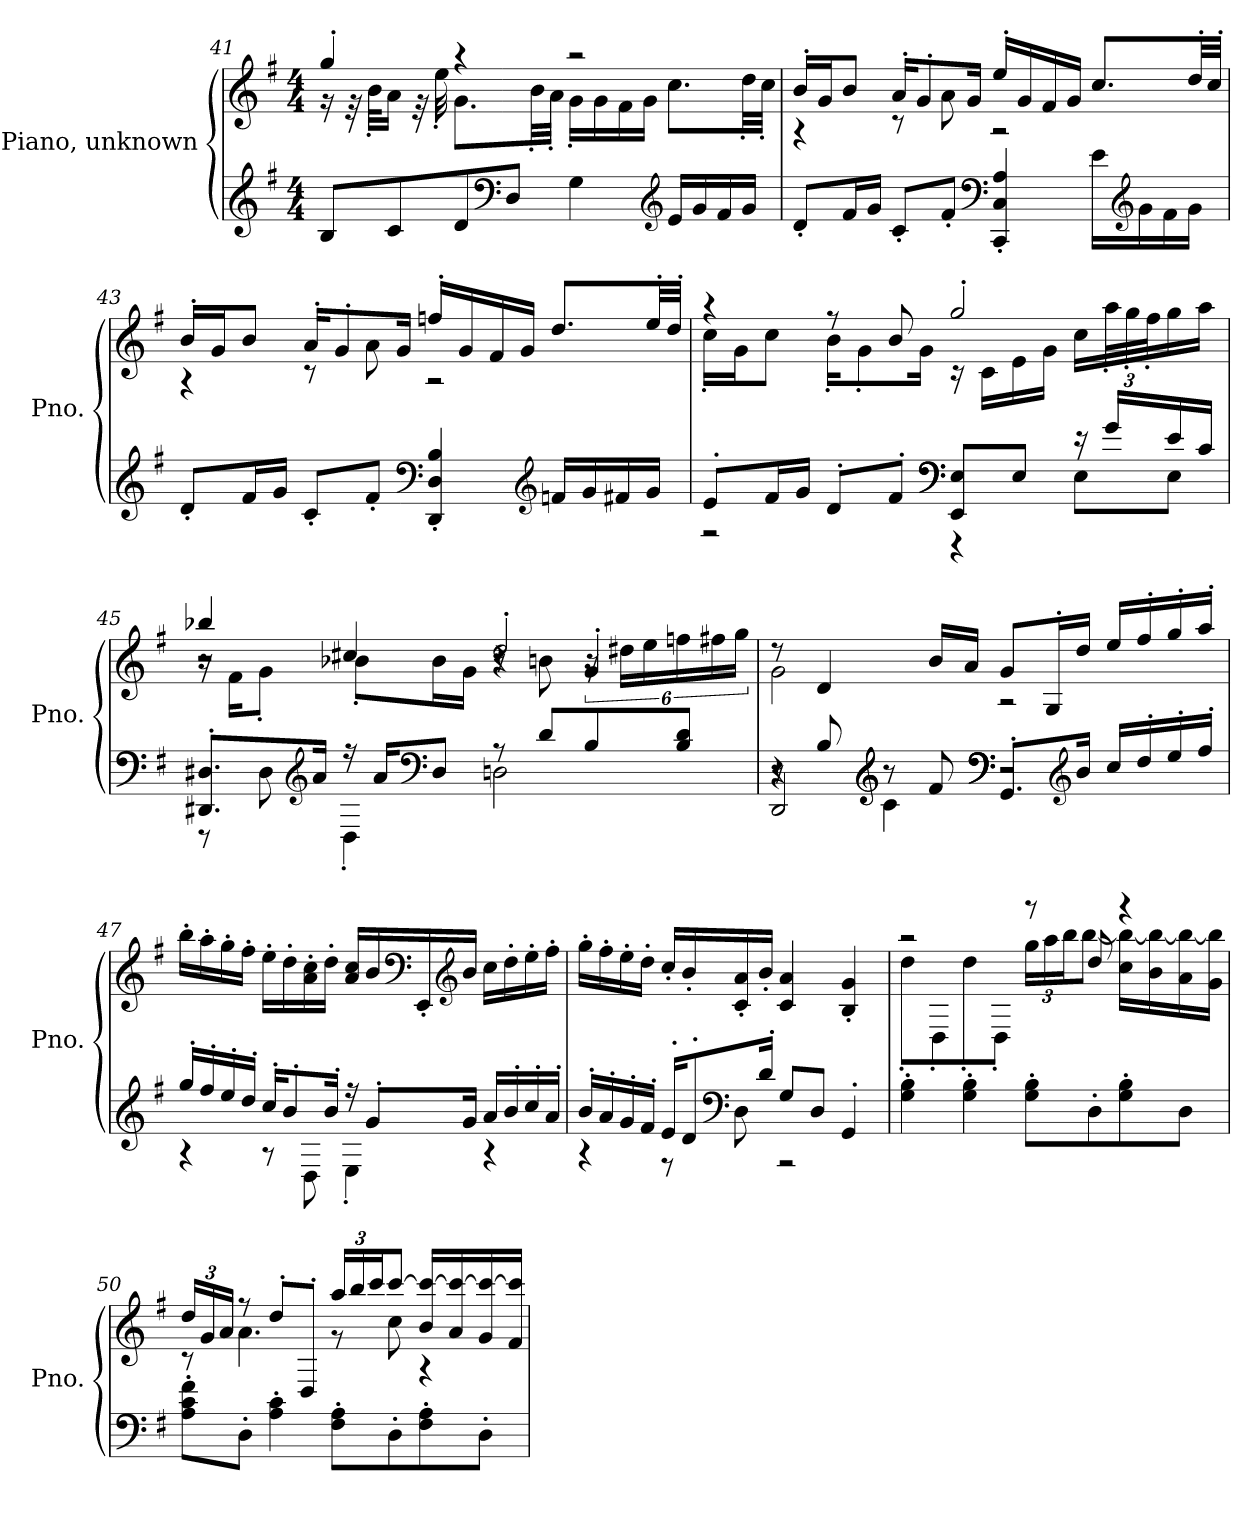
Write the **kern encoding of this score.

**kern	**kern
*part1	*part1
*staff2	*staff1
*I"Piano, unknown	*
*I'Pno.	*
*clefG2	*clefG2
*k[f#]	*k[f#]
*M4/4	*M4/4
=41	=41
*	*^
8B/L	4gg'/	16r
.	.	32r
.	.	32b'\KLL
8c/	.	16a\JJ
.	.	32r
.	.	32ee'\
8d/	4r	8.g\L
*clefF4	*	*
8D/J	.	.
.	.	32b'\LL
.	.	32a'\JJJ
4G\	2r	16g'\LL
.	.	16g\
.	.	16f#\
.	.	16g\JJ
*clefG2	*	*
16e/LL	.	8.cc\L
16g/	.	.
16f#/	.	.
16g/JJ	.	32dd'\LL
.	.	32cc'\JJJ
!!LO:LB:g=z	!!
=42	=42	=42
8d'/L	16b'/LL	4r
.	16g/J	.
16f#/L	8b/J	.
16g/JJ	.	.
8c'/L	16a'/KL	8r
.	8g'/	.
8f#'/J	.	8a\
.	16g/Jk	.
*clefF4	*	*
4CC/' 4C/' 4A/'	16ee'/LL	2r
.	16g/	.
.	16f#/	.
.	16g/JJ	.
16e\LL	8.cc/L	.
*clefG2	*	*
16g\	.	.
16f#\	.	.
16g\JJ	32dd'/LL	.
.	32cc'/JJJ	.
=43	=43	=43
8d'/L	16b'/LL	4r
.	16g/J	.
16f#/L	8b/J	.
16g/JJ	.	.
8c'/L	16a'/KL	8r
.	8g'/	.
8f#'/J	.	8a\
.	16g/Jk	.
*clefF4	*	*
4DD/' 4D/' 4B/'	16ffn'/LL	2r
.	16g/	.
.	16f#/	.
.	16g/JJ	.
*clefG2	*	*
16fn/LL	8.dd/L	.
16g/	.	.
16f#X/	.	.
16g/JJ	32ee'/LL	.
.	32dd'/JJJ	.
!!LO:PB:g=z	!!
=44	=44	=44
*^	*	*
8e'/L	2r	4r	16cc'\LL
.	.	.	16g\J
16f#/L	.	.	8cc\J
16g/JJ	.	.	.
8d'/L	.	8r	16b'\KL
.	.	.	8g'\
8f#'/J	.	8b/	.
.	.	.	16g\Jk
*clefF4	*	*	*
8EE/ 8E/L	4r	2gg'/	16r
.	.	.	16c\LL
8E/J	.	.	16e\
.	.	.	16g\JJ
16r	8E\L	.	16cc\LL
*	*	*	*Xbrackettup
16g/LL	.	.	48aa'\L
.	.	.	48gg'\
.	.	.	48ff#'\J
16e/	8E\J	.	16gg\
16c/JJ	.	.	16aa\JJ
=45	=45	=45	=45
*	*	*	*^
8.DD#X/' 8.D#X/'L	8r	4bb-X/	16r	2r
.	.	.	16f#\KL	.
.	8D#\	.	8g'\J	.
*clefG2	*	*	*	*
16a/Jk	.	.	.	.
16r	4D#'\	4cc#X/	8b-X'\L	.
16a/KL	.	.	.	.
*clefF4	*	*	*	*
8D#/J	.	.	16b-\L	.
.	.	.	16g\JJ	.
8r	2Dn\	2dd'/	8r	4r
8d/L	.	.	8bn\	.
*	*	*	*brackettup	*
8B/	.	.	24r	4g'/
.	.	.	24dd#X\LL	.
.	.	.	24ee\	.
*	*	*	*Xbrackettup	*
8B/ 8d/J	.	.	24ffn\	.
.	.	.	24ff#X\	.
.	.	.	24gg\JJ	.
*	*	*	*v	*v
!!LO:LB:g=z
=46	=46	=46	=46
*	*^	*	*
8r	4r	2DD/	8r	2g\
8B/	.	.	4d/	.
*clefG2	*	*	*	*
8r	4c\	.	.	.
8f#/	.	.	16b/LL	.
.	.	.	16a/JJ	.
*clefF4	*	*	*	*
8.GG'/L	2r	2r	8g/L	2r
.	.	.	16G'/L	.
*clefG2	*	*	*	*
16b/Jk	.	.	16dd/JJ	.
16cc/LL	.	.	16ee/LL	.
16dd'/	.	.	16ff#'/	.
16ee'/	.	.	16gg'/	.
16ff#'/JJ	.	.	16aa'/JJ	.
*	*v	*v	*	*
*	*	*v	*v
=47	=47	=47
16gg'/LL	4r	16bb'\LL
16ff#'/	.	16aa'\
16ee'/	.	16gg'\
16dd'/JJ	.	16ff#'\JJ
16cc'/KL	8r	16ee'\LL
8b'/	.	16dd'\
.	8D\	16a\' 16cc\'
16b'/Jk	.	16dd'\JJ
16r	4E'\	16a/ 16cc/LL
8g'/L	.	16b/
*	*	*clefF4
.	.	16EE'/
*	*	*clefG2
16g/Jk	.	16b/JJ
16a/LL	4r	16cc\LL
16b'/	.	16dd'\
16cc'/	.	16ee'\
16a'/JJ	.	16ff#'\JJ
!!LO:LB:g=z
=48	=48	=48
16b'/LL	4r	16gg'\LL
16a'/	.	16ff#'\
16g'/	.	16ee'\
16f#'/JJ	.	16dd'\JJ
16e'/KL	8r	16cc'/LL
8d'/	.	16b'/
*clefF4	*	*
.	8D\	16c/' 16a/'
16d'/Jk	.	16b'/JJ
8G/L	2r	4c/ 4a/
8D/J	.	.
4GG'/	.	4B/' 4g/'
*v	*v	*
=49	=49
*	*^
4G\' 4B\'	2r	8dd'\L
.	.	8D'\
4G\' 4B\'	.	8dd'\
.	.	8D'\J
8G\' 8B\'L	8r	24gg\LL
.	.	24aa\
.	.	24bb\J
8D'\	8dd/	[8bb\J
8G\' 8B\'	4r	16cc\ 16bb\_LL
.	.	16b\ 16bb\_
8D\J	.	16a\ 16bb\_
.	.	16g\ 16bb\]JJ
!!LO:LB:g=z	!!
=50	=50	=50
8A\' 8c\' 8f#\'L	24dd/LL	8r
.	24g/	.
.	24a/JJ	.
8D'\J	8r	4.a\
4A\' 4c\'	8dd'/L	.
.	8D'/J	.
8F#\' 8A\'L	24aa/LL	8r
.	24bb/	.
.	24ccc/J	.
8D'\	[8ccc/J	8cc\
8F#\' 8A\'	16b/ 16ccc/_LL	4r
.	16a/ 16ccc/_	.
8D'\J	16g/ 16ccc/_	.
.	16f#/ 16ccc/]JJ	.
*	*v	*v
=	=
*-	*-
